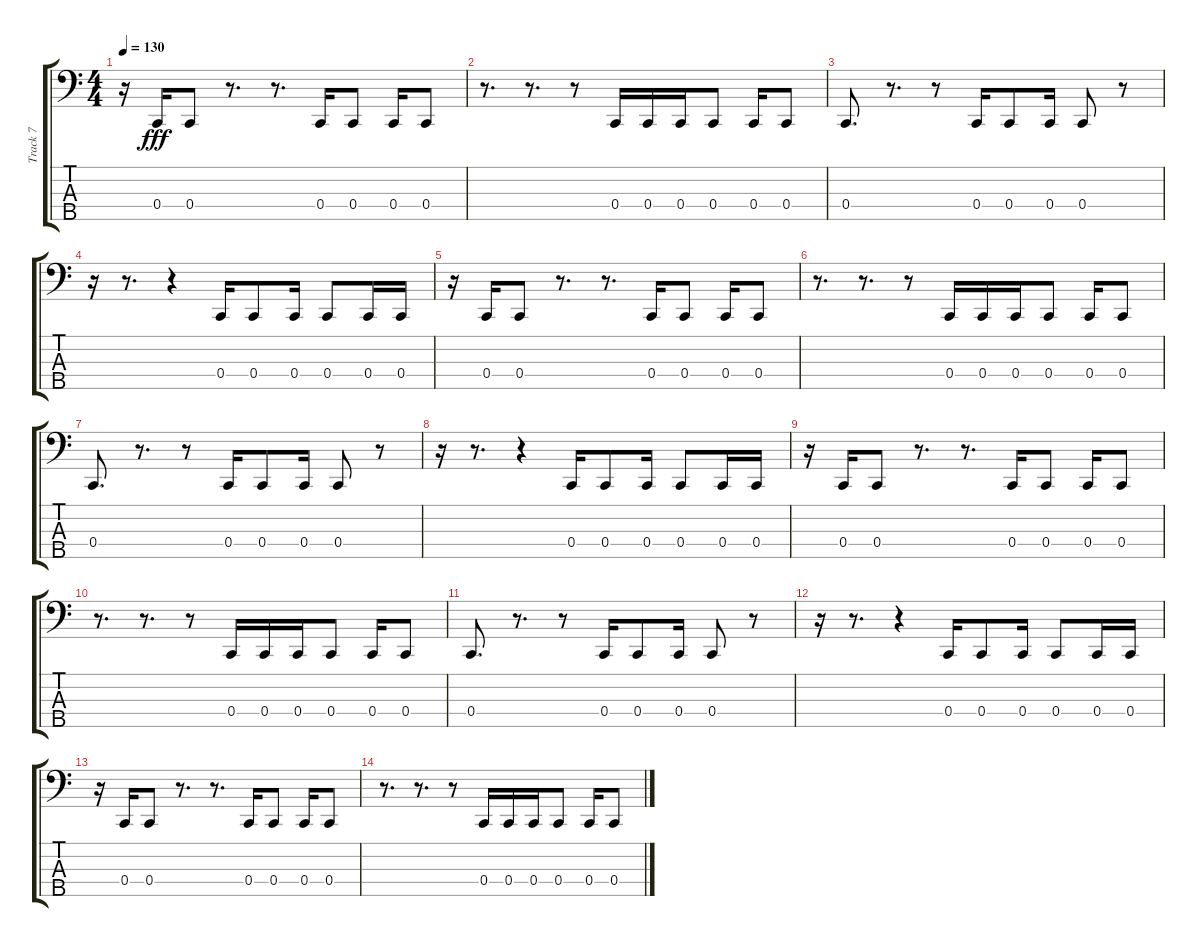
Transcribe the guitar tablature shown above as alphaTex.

\track ("Track 7" "Track 7") {instrument electricbasspick}
\staff {score tabs}
\tuning (Eb2 Bb1 F1 C1 G0) {hide}
\ts (4 4)
\tempo 130
\clef f4
\ks c
r.16{dy fff} 0.4.16 0.4.8 r.8{d} r.8{d} 0.4.16 0.4.8 0.4.16 0.4.8 |
r.8{d} r.8{d} r.8 0.4.16 0.4.16 0.4.16 0.4.8 0.4.16 0.4.8 |
0.4.8{d} r.8{d} r.8 0.4.16 0.4.8 0.4.16 0.4.8 r.8 |
r.16 r.8{d} r.4 0.4.16 0.4.8 0.4.16 0.4.8 0.4.16 0.4.16 |
r.16 0.4.16 0.4.8 r.8{d} r.8{d} 0.4.16 0.4.8 0.4.16 0.4.8 |
r.8{d} r.8{d} r.8 0.4.16 0.4.16 0.4.16 0.4.8 0.4.16 0.4.8 |
0.4.8{d} r.8{d} r.8 0.4.16 0.4.8 0.4.16 0.4.8 r.8 |
r.16 r.8{d} r.4 0.4.16 0.4.8 0.4.16 0.4.8 0.4.16 0.4.16 |
r.16 0.4.16 0.4.8 r.8{d} r.8{d} 0.4.16 0.4.8 0.4.16 0.4.8 |
r.8{d} r.8{d} r.8 0.4.16 0.4.16 0.4.16 0.4.8 0.4.16 0.4.8 |
0.4.8{d} r.8{d} r.8 0.4.16 0.4.8 0.4.16 0.4.8 r.8 |
r.16 r.8{d} r.4 0.4.16 0.4.8 0.4.16 0.4.8 0.4.16 0.4.16 |
r.16 0.4.16 0.4.8 r.8{d} r.8{d} 0.4.16 0.4.8 0.4.16 0.4.8 |
r.8{d} r.8{d} r.8 0.4.16 0.4.16 0.4.16 0.4.8 0.4.16 0.4.8
